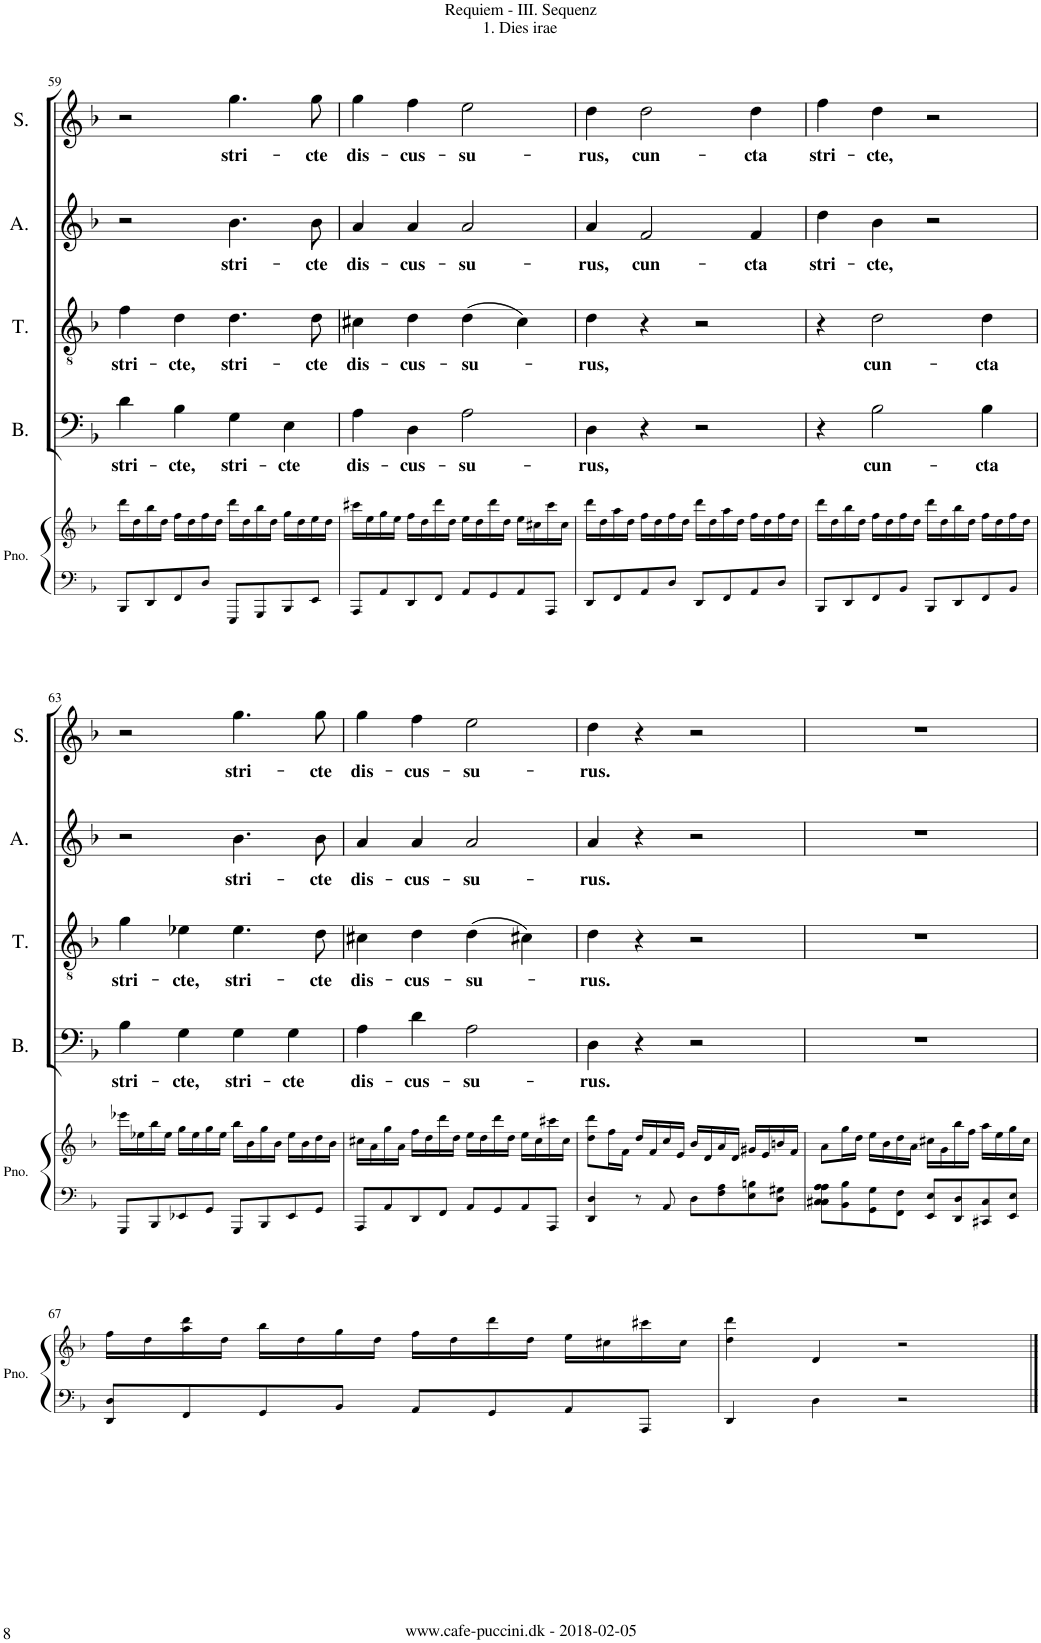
**kern	**kern	**kern	**text	**kern	**text	**kern	**text	**kern	**text
*part5	*part5	*part4	*part4	*part3	*part3	*part2	*part2	*part1	*part1
*staff6	*staff5	*staff4	*staff4	*staff3	*staff3	*staff2	*staff2	*staff1	*staff1
*I"Piano	*	*I"Bass	*	*I"Tenor	*	*I"Alto	*	*I"Soprano	*
*I'Pno.	*	*I'B.	*	*I'T.	*	*I'A.	*	*I'S.	*
!!LO:PB:g=z
*clefF4	*clefG2	*clefF4	*	*clefGv2	*	*clefG2	*	*clefG2	*
*k[b-]	*k[b-]	*k[b-]	*	*k[b-]	*	*k[b-]	*	*k[b-]	*
*M4/4	*M4/4	*M4/4	*	*M4/4	*	*M4/4	*	*M4/4	*
*met(c)	*met(c)	*met(c)	*	*met(c)	*	*met(c)	*	*met(c)	*
=59	=59	=59	=59	=59	=59	=59	=59	=59	=59
!	!	!	!LO:LY:b	!	!LO:LY:b	!	!	!	!
8BBB-/L	16ddd\LL	4d\	stri-	4f\	stri-	2r	.	2r	.
.	16dd\	.	.	.	.	.	.	.	.
8DD/	16bb-\	.	.	.	.	.	.	.	.
.	16dd\JJ	.	.	.	.	.	.	.	.
!	!	!	!LO:LY:b	!	!LO:LY:b	!	!	!	!
8FF/	16ff\LL	4B-\	-cte,	4d\	-cte,	.	.	.	.
.	16dd\	.	.	.	.	.	.	.	.
8D/J	16ff\	.	.	.	.	.	.	.	.
.	16dd\JJ	.	.	.	.	.	.	.	.
!	!	!	!LO:LY:b	!	!LO:LY:b	!	!LO:LY:b	!	!LO:LY:b
8EEE/L	16ddd\LL	4G\	stri-	4.d\	stri-	4.b-\	stri-	4.gg\	stri-
.	16dd\	.	.	.	.	.	.	.	.
8GGG/	16bb-\	.	.	.	.	.	.	.	.
.	16dd\JJ	.	.	.	.	.	.	.	.
!	!	!	!LO:LY:b	!	!	!	!	!	!
8BBB-/	16gg\LL	4E\	-cte	.	.	.	.	.	.
.	16dd\	.	.	.	.	.	.	.	.
!	!	!	!	!	!LO:LY:b	!	!LO:LY:b	!	!LO:LY:b
8EE/J	16ee\	.	.	8d\	-cte	8b-\	-cte	8gg\	-cte
.	16dd\JJ	.	.	.	.	.	.	.	.
=60	=60	=60	=60	=60	=60	=60	=60	=60	=60
!	!	!	!LO:LY:b	!	!LO:LY:b	!	!LO:LY:b	!	!LO:LY:b
8AAA/L	16ccc#X\LL	4A\	-dis-	4c#X\	dis-	4a/	dis-	4gg\	dis-
.	16ee\	.	.	.	.	.	.	.	.
8AA/	16gg\	.	.	.	.	.	.	.	.
.	16ee\JJ	.	.	.	.	.	.	.	.
!	!	!	!LO:LY:b	!	!LO:LY:b	!	!LO:LY:b	!	!LO:LY:b
8DD/	16ff\LL	4D\	-cus-	4d\	-cus-	4a/	-cus-	4ff\	-cus-
.	16dd\	.	.	.	.	.	.	.	.
8FF/J	16ddd\	.	.	.	.	.	.	.	.
.	16dd\JJ	.	.	.	.	.	.	.	.
!	!	!	!LO:LY:b	!	!LO:LY:b	!	!LO:LY:b	!	!LO:LY:b
8AA/L	16ee\LL	2A\	-su-	(4d\	-su-	2a/	-su-	2ee\	-su-
.	16dd\	.	.	.	.	.	.	.	.
8GG/	16ddd\	.	.	.	.	.	.	.	.
.	16dd\JJ	.	.	.	.	.	.	.	.
8AA/	16ee\LL	.	.	4c#\)	.	.	.	.	.
.	16cc#X\	.	.	.	.	.	.	.	.
8AAA/J	16ccc#\	.	.	.	.	.	.	.	.
.	16cc#\JJ	.	.	.	.	.	.	.	.
=61	=61	=61	=61	=61	=61	=61	=61	=61	=61
!	!	!	!LO:LY:b	!	!LO:LY:b	!	!LO:LY:b	!	!LO:LY:b
8DD/L	16ddd\LL	4D\	-rus,	4d\	-rus,	4a/	-rus,	4dd\	-rus,
.	16dd\	.	.	.	.	.	.	.	.
8FF/	16aa\	.	.	.	.	.	.	.	.
.	16dd\JJ	.	.	.	.	.	.	.	.
!	!	!	!	!	!	!	!LO:LY:b	!	!LO:LY:b
8AA/	16ff\LL	4r	.	4r	.	2f/	cun-	2dd\	cun-
.	16dd\	.	.	.	.	.	.	.	.
8D/J	16ff\	.	.	.	.	.	.	.	.
.	16dd\JJ	.	.	.	.	.	.	.	.
8DD/L	16ddd\LL	2r	.	2r	.	.	.	.	.
.	16dd\	.	.	.	.	.	.	.	.
8FF/	16aa\	.	.	.	.	.	.	.	.
.	16dd\JJ	.	.	.	.	.	.	.	.
!	!	!	!	!	!	!	!LO:LY:b	!	!LO:LY:b
8AA/	16ff\LL	.	.	.	.	4f/	-cta	4dd\	-cta
.	16dd\	.	.	.	.	.	.	.	.
8D/J	16ff\	.	.	.	.	.	.	.	.
.	16dd\JJ	.	.	.	.	.	.	.	.
=62	=62	=62	=62	=62	=62	=62	=62	=62	=62
!	!	!	!	!	!	!	!LO:LY:b	!	!LO:LY:b
8BBB-/L	16ddd\LL	4r	.	4r	.	4dd\	stri-	4ff\	stri-
.	16dd\	.	.	.	.	.	.	.	.
8DD/	16bb-\	.	.	.	.	.	.	.	.
.	16dd\JJ	.	.	.	.	.	.	.	.
!	!	!	!LO:LY:b	!	!LO:LY:b	!	!LO:LY:b	!	!LO:LY:b
8FF/	16ff\LL	2B-\	cun-	2d\	cun-	4b-\	-cte,	4dd\	-cte,
.	16dd\	.	.	.	.	.	.	.	.
8BB-/J	16ff\	.	.	.	.	.	.	.	.
.	16dd\JJ	.	.	.	.	.	.	.	.
8BBB-/L	16ddd\LL	.	.	.	.	2r	.	2r	.
.	16dd\	.	.	.	.	.	.	.	.
8DD/	16bb-\	.	.	.	.	.	.	.	.
.	16dd\JJ	.	.	.	.	.	.	.	.
!	!	!	!LO:LY:b	!	!LO:LY:b	!	!	!	!
8FF/	16ff\LL	4B-\	-cta	4d\	-cta	.	.	.	.
.	16dd\	.	.	.	.	.	.	.	.
8BB-/J	16ff\	.	.	.	.	.	.	.	.
.	16dd\JJ	.	.	.	.	.	.	.	.
!!LO:LB:g=z
=63	=63	=63	=63	=63	=63	=63	=63	=63	=63
!	!	!	!LO:LY:b	!	!LO:LY:b	!	!	!	!
8GGG/L	16eee-X\LL	4B-\	stri-	4g\	stri-	2r	.	2r	.
.	16ee-X\	.	.	.	.	.	.	.	.
8BBB-/	16bb-\	.	.	.	.	.	.	.	.
.	16ee-\JJ	.	.	.	.	.	.	.	.
!	!	!	!LO:LY:b	!	!LO:LY:b	!	!	!	!
8EE-X/	16gg\LL	4G\	-cte,	4e-X\	-cte,	.	.	.	.
.	16ee-\	.	.	.	.	.	.	.	.
8GG/J	16gg\	.	.	.	.	.	.	.	.
.	16ee-\JJ	.	.	.	.	.	.	.	.
!	!	!	!LO:LY:b	!	!LO:LY:b	!	!LO:LY:b	!	!LO:LY:b
8GGG/L	16bb-\LL	4G\	stri-	4.e-\	stri-	4.b-\	stri-	4.gg\	stri-
.	16b-\	.	.	.	.	.	.	.	.
8BBB-/	16gg\	.	.	.	.	.	.	.	.
.	16b-\JJ	.	.	.	.	.	.	.	.
!	!	!	!LO:LY:b	!	!	!	!	!	!
8EE-/	16ee-\LL	4G\	-cte	.	.	.	.	.	.
.	16b-\	.	.	.	.	.	.	.	.
!	!	!	!	!	!LO:LY:b	!	!LO:LY:b	!	!LO:LY:b
8GG/J	16dd\	.	.	8d\	-cte	8b-\	-cte	8gg\	-cte
.	16b-\JJ	.	.	.	.	.	.	.	.
=64	=64	=64	=64	=64	=64	=64	=64	=64	=64
!	!	!	!LO:LY:b	!	!LO:LY:b	!	!LO:LY:b	!	!LO:LY:b
8AAA/L	16cc#X\LL	4A\	-dis-	4c#X\	dis-	4a/	dis-	4gg\	dis-
.	16a\	.	.	.	.	.	.	.	.
8AA/	16gg\	.	.	.	.	.	.	.	.
.	16a\JJ	.	.	.	.	.	.	.	.
!	!	!	!LO:LY:b	!	!LO:LY:b	!	!LO:LY:b	!	!LO:LY:b
8DD/	16ff\LL	4d\	-cus-	4d\	-cus-	4a/	-cus-	4ff\	-cus-
.	16dd\	.	.	.	.	.	.	.	.
8FF/J	16ddd\	.	.	.	.	.	.	.	.
.	16dd\JJ	.	.	.	.	.	.	.	.
!	!	!	!LO:LY:b	!	!LO:LY:b	!	!LO:LY:b	!	!LO:LY:b
8AA/L	16ee\LL	2A\	-su-	(4d\	-su-	2a/	-su-	2ee\	-su-
.	16dd\	.	.	.	.	.	.	.	.
8GG/	16ddd\	.	.	.	.	.	.	.	.
.	16dd\JJ	.	.	.	.	.	.	.	.
8AA/	16ee\LL	.	.	4c#X\)	.	.	.	.	.
.	16cc#\	.	.	.	.	.	.	.	.
8AAA/J	16ccc#X\	.	.	.	.	.	.	.	.
.	16cc#\JJ	.	.	.	.	.	.	.	.
=65	=65	=65	=65	=65	=65	=65	=65	=65	=65
!	!	!	!LO:LY:b	!	!LO:LY:b	!	!LO:LY:b	!	!LO:LY:b
4DD/ 4D/	8dd\ 8ddd\L	4D\	-rus.	4d\	-rus.	4a/	-rus.	4dd\	-rus.
.	16ff\L	.	.	.	.	.	.	.	.
.	16f\JJ	.	.	.	.	.	.	.	.
8r	16dd/LL	4r	.	4r	.	4r	.	4r	.
.	16f/	.	.	.	.	.	.	.	.
8AA/	16cc/	.	.	.	.	.	.	.	.
.	16e/JJ	.	.	.	.	.	.	.	.
8D\L	16b-/LL	2r	.	2r	.	2r	.	2r	.
.	16d/	.	.	.	.	.	.	.	.
8F\ 8A\	16a/	.	.	.	.	.	.	.	.
.	16d/JJ	.	.	.	.	.	.	.	.
8E\ 8Bn\	16g#X/LL	.	.	.	.	.	.	.	.
.	16e/	.	.	.	.	.	.	.	.
8D\ 8G#X\J	16bn/	.	.	.	.	.	.	.	.
.	16f/JJ	.	.	.	.	.	.	.	.
=66	=66	=66	=66	=66	=66	=66	=66	=66	=66
8C#X\ 8C#\ 8C#\ 8C#\ 8C#\ 8A\ 8A\ 8A\ 8A\ 8A\L	8a\L	1r	.	1r	.	1r	.	1r	.
8BB-\ 8B-\	16gg\L	.	.	.	.	.	.	.	.
.	16dd\JJ	.	.	.	.	.	.	.	.
8GG\ 8G\	16ee\LL	.	.	.	.	.	.	.	.
.	16b-\	.	.	.	.	.	.	.	.
8FF\ 8F\J	16dd\	.	.	.	.	.	.	.	.
.	16a\JJ	.	.	.	.	.	.	.	.
8EE/ 8E/L	16cc#X\LL	.	.	.	.	.	.	.	.
.	16g\	.	.	.	.	.	.	.	.
8DD/ 8D/	16bb-\	.	.	.	.	.	.	.	.
.	16ff\JJ	.	.	.	.	.	.	.	.
8CC#X/ 8C#/	16aa\LL	.	.	.	.	.	.	.	.
.	16ee\	.	.	.	.	.	.	.	.
8EE/ 8E/J	16gg\	.	.	.	.	.	.	.	.
.	16cc#\JJ	.	.	.	.	.	.	.	.
!!LO:LB:g=z
=67	=67	=67	=67	=67	=67	=67	=67	=67	=67
8DD/ 8D/L	16ff\LL	1r	.	1r	.	1r	.	1r	.
.	16dd\	.	.	.	.	.	.	.	.
8FF/	16aa\ 16ddd\	.	.	.	.	.	.	.	.
.	16dd\JJ	.	.	.	.	.	.	.	.
8GG/	16bb-\LL	.	.	.	.	.	.	.	.
.	16dd\	.	.	.	.	.	.	.	.
8BB-/J	16gg\	.	.	.	.	.	.	.	.
.	16dd\JJ	.	.	.	.	.	.	.	.
8AA/L	16ff\LL	.	.	.	.	.	.	.	.
.	16dd\	.	.	.	.	.	.	.	.
8GG/	16ddd\	.	.	.	.	.	.	.	.
.	16dd\JJ	.	.	.	.	.	.	.	.
8AA/	16ee\LL	.	.	.	.	.	.	.	.
.	16cc#X\	.	.	.	.	.	.	.	.
8AAA/J	16ccc#X\	.	.	.	.	.	.	.	.
.	16cc#\JJ	.	.	.	.	.	.	.	.
=68	=68	=68	=68	=68	=68	=68	=68	=68	=68
4DD/	4dd\ 4ddd\	1r	.	1r	.	1r	.	1r	.
4D\	4d/	.	.	.	.	.	.	.	.
2r	2r	.	.	.	.	.	.	.	.
==	==	==	==	==	==	==	==	==	==
*-	*-	*-	*-	*-	*-	*-	*-	*-	*-
